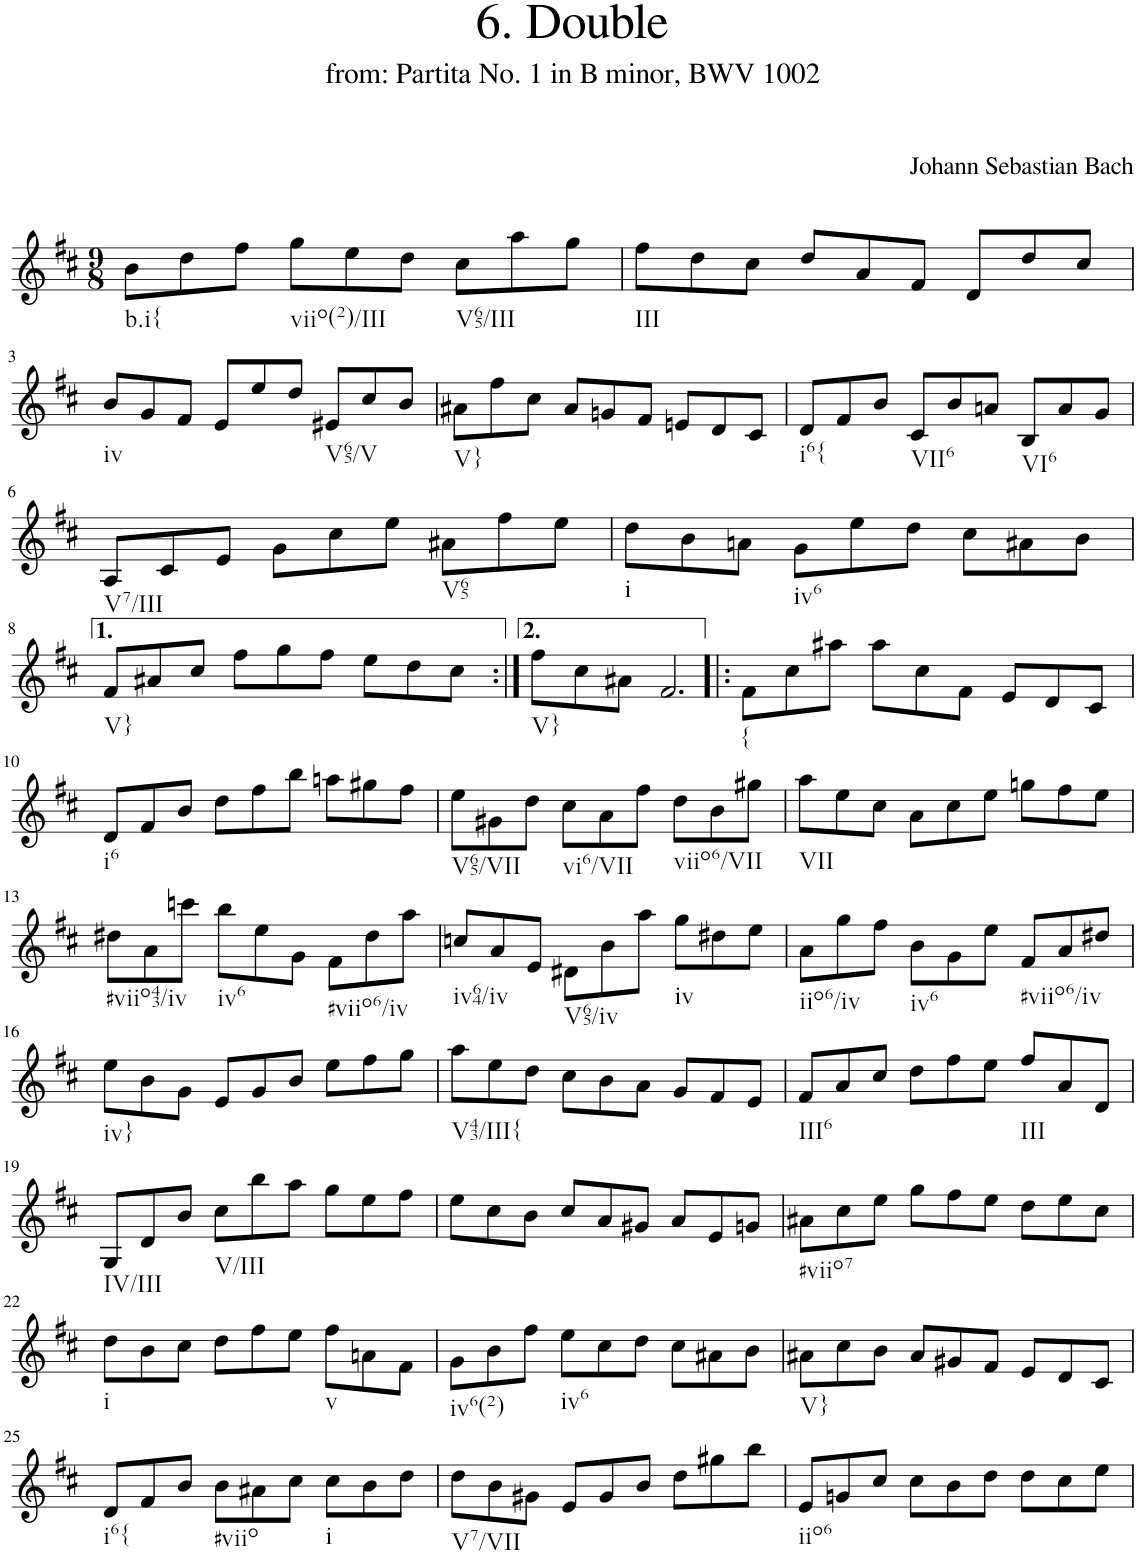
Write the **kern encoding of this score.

**kern
*part1
*staff1
*I"Violin
*I'Vln.
*clefG2
*k[f#c#]
*M9/8
=1
!LO:TX:b:t=b.i{
8b\L
8dd\
8ff#\J
!LO:TX:b:t=viio(2)/III
8gg\L
8ee\
8dd\J
!LO:TX:b:t=V65/III
8cc#\L
8aa\
8gg\J
=2
!LO:TX:b:t=III
8ff#\L
8dd\
8cc#\J
8dd/L
8a/
8f#/J
8d/L
8dd/
8cc#/J
!!LO:LB:g=z
=3
!LO:TX:b:t=iv
8b/L
8g/
8f#/J
8e/L
8ee/
8dd/J
!LO:TX:b:t=V65/V
8e#X/L
8cc#/
8b/J
=4
!LO:TX:b:t=V}
8a#X\L
8ff#\
8cc#\J
8a#/L
8gn/
8f#/J
8en/L
8d/
8c#/J
=5
!LO:TX:b:t=i6{
8d/L
8f#/
8b/J
!LO:TX:b:t=VII6
8c#/L
8b/
8an/J
!LO:TX:b:t=VI6
8B/L
8a/
8g/J
!!LO:LB:g=z
=6
!LO:TX:b:t=V7/III
8A/L
8c#/
8e/J
8g\L
8cc#\
8ee\J
!LO:TX:b:t=V65
8a#X\L
8ff#\
8ee\J
=7
!LO:TX:b:t=i
8dd\L
8b\
8an\J
!LO:TX:b:t=iv6
8g\L
8ee\
8dd\J
8cc#\L
8a#X\
8b\J
!!LO:LB:g=z
=8
!LO:TX:b:t=V}
8f#/L
8a#X/
8cc#/J
8ff#\L
8gg\
8ff#\J
8ee\L
8dd\
8cc#\J
=8X1:|!
!LO:TX:b:t=V}
8ff#\L
8cc#\
8a#X\J
2.f#/
=9!|:
!LO:TX:b:t={
8f#\L
8cc#\
8aa#X\J
8aa#\L
8cc#\
8f#\J
8e/L
8d/
8c#/J
!!LO:LB:g=z
=10
!LO:TX:b:t=i6
8d/L
8f#/
8b/J
8dd\L
8ff#\
8bb\J
8aan\L
8gg#X\
8ff#\J
=11
!LO:TX:b:t=V65/VII
8ee\L
8g#X\
8dd\J
!LO:TX:b:t=vi6/VII
8cc#\L
8a\
8ff#\J
!LO:TX:b:t=viio6/VII
8dd\L
8b\
8gg#X\J
=12
!LO:TX:b:t=VII
8aa\L
8ee\
8cc#\J
8a\L
8cc#\
8ee\J
8ggn\L
8ff#\
8ee\J
!!LO:LB:g=z
=13
!LO:TX:b:t=#viio43/iv
8dd#X\L
8a\
8cccn\J
!LO:TX:b:t=iv6
8bb\L
8ee\
8g\J
!LO:TX:b:t=#viio6/iv
8f#\L
8dd#\
8aa\J
=14
!LO:TX:b:t=iv64/iv
8ccn/L
8a/
8e/J
!LO:TX:b:t=V65/iv
8d#X\L
8b\
8aa\J
!LO:TX:b:t=iv
8gg\L
8dd#X\
8ee\J
=15
!LO:TX:b:t=iio6/iv
8a\L
8gg\
8ff#\J
!LO:TX:b:t=iv6
8b\L
8g\
8ee\J
!LO:TX:b:t=#viio6/iv
8f#/L
8a/
8dd#X/J
!!LO:LB:g=z
=16
!LO:TX:b:t=iv}
8ee\L
8b\
8g\J
8e/L
8g/
8b/J
8ee\L
8ff#\
8gg\J
=17
!LO:TX:b:t=V43/III{
8aa\L
8ee\
8dd\J
8cc#\L
8b\
8a\J
8g/L
8f#/
8e/J
=18
!LO:TX:b:t=III6
8f#/L
8a/
8cc#/J
8dd\L
8ff#\
8ee\J
!LO:TX:b:t=III
8ff#/L
8a/
8d/J
!!LO:LB:g=z
=19
!LO:TX:b:t=IV/III
8G/L
8d/
8b/J
!LO:TX:b:t=V/III
8cc#\L
8bb\
8aa\J
8gg\L
8ee\
8ff#\J
=20
8ee\L
8cc#\
8b\J
8cc#/L
8a/
8g#X/J
8a/L
8e/
8gn/J
=21
!LO:TX:b:t=#viio7
8a#X\L
8cc#\
8ee\J
8gg\L
8ff#\
8ee\J
8dd\L
8ee\
8cc#\J
!!LO:LB:g=z
=22
!LO:TX:b:t=i
8dd\L
8b\
8cc#\J
8dd\L
8ff#\
8ee\J
!LO:TX:b:t=v
8ff#\L
8an\
8f#\J
=23
!LO:TX:b:t=iv6(2)
8g\L
8b\
8ff#\J
!LO:TX:b:t=iv6
8ee\L
8cc#\
8dd\J
8cc#\L
8a#X\
8b\J
=24
!LO:TX:b:t=V}
8a#X\L
8cc#\
8b\J
8a#/L
8g#X/
8f#/J
8e/L
8d/
8c#/J
!!LO:LB:g=z
=25
!LO:TX:b:t=i6{
8d/L
8f#/
8b/J
!LO:TX:b:t=#viio
8b\L
8a#X\
8cc#\J
!LO:TX:b:t=i
8cc#\L
8b\
8dd\J
=26
!LO:TX:b:t=V7/VII
8dd\L
8b\
8g#X\J
8e/L
8g#/
8b/J
8dd\L
8gg#X\
8bb\J
=27
!LO:TX:b:t=iio6
8e/L
8gn/
8cc#/J
8cc#\L
8b\
8dd\J
8dd\L
8cc#\
8ee\J
=
*-
